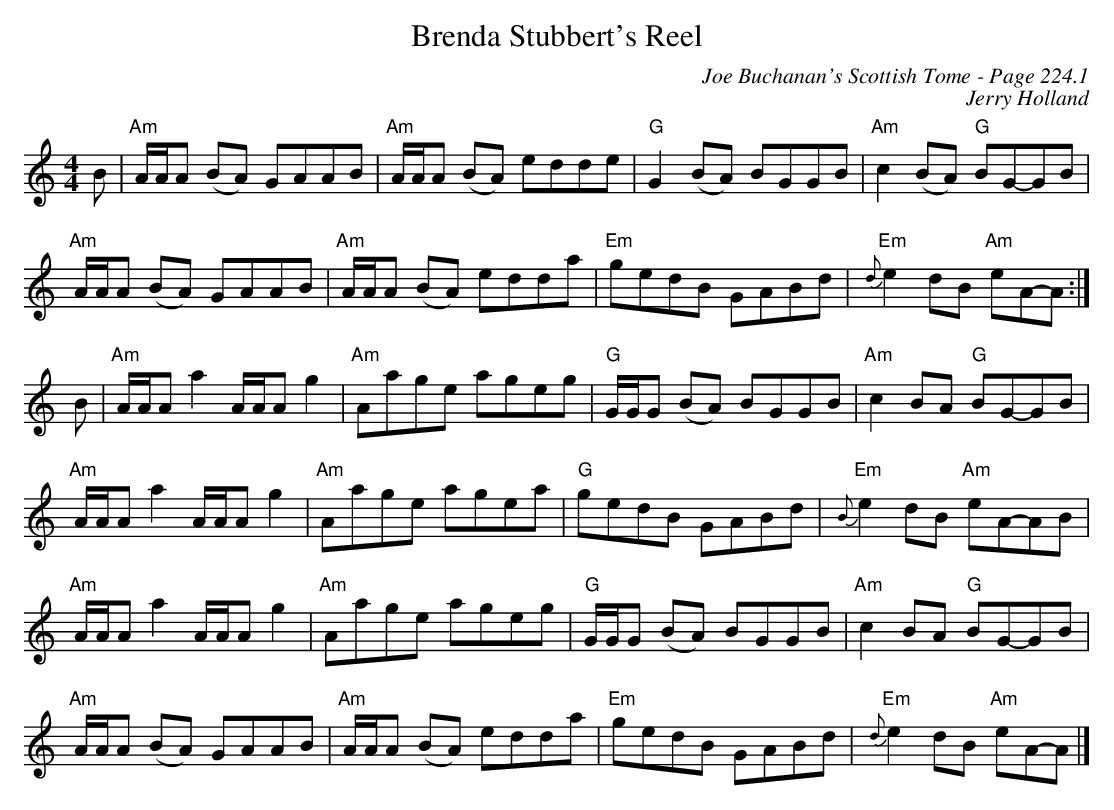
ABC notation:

X:1
T:Brenda Stubbert's Reel
C:Joe Buchanan's Scottish Tome - Page 224.1
C:Jerry Holland
L:1/8
M:4/4
K:C
B | "Am"A/A/A (BA) GAAB | "Am"A/A/A (BA) edde | "G"G2 (BA) BGGB | "Am"c2 (BA) "G"BG-GB |
"Am"A/A/A (BA) GAAB | "Am"A/A/A (BA) edda | "Em"gedB GABd | "Em"{d}e2 dB "Am"eA-A :|
B | "Am"A/A/A a2 A/A/A g2 | "Am"Aage ageg | "G"G/G/G (BA) BGGB | "Am"c2 BA "G"BG-GB |
"Am"A/A/A a2 A/A/A g2 | "Am"Aage agea | "G"gedB GABd | "Em"{B}e2 dB "Am"eA-AB |
"Am"A/A/A a2 A/A/A g2 | "Am"Aage ageg | "G"G/G/G (BA) BGGB | "Am"c2 BA "G"BG-GB |
"Am"A/A/A (BA) GAAB | "Am"A/A/A (BA) edda | "Em"gedB GABd | "Em"{d}e2 dB "Am"eA-A |]
